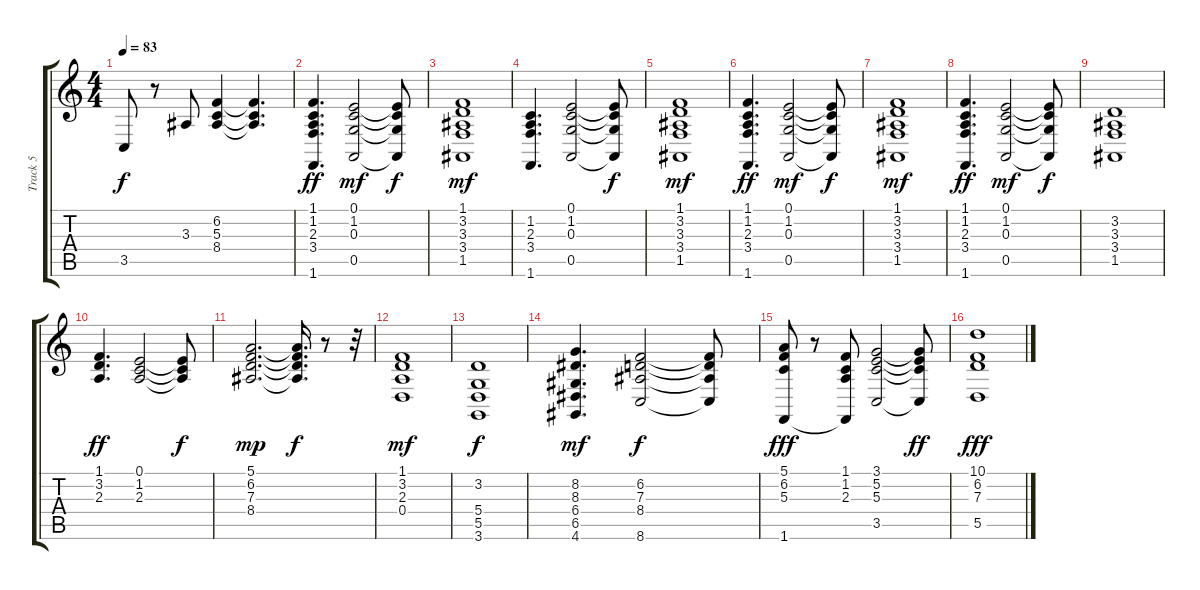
\track ("Track 5" "Track 5") {instrument pad2warm}
\staff {score tabs}
\tuning (E4 B3 G3 D3 A2 E2) {hide}
\ts (4 4)
\tempo 83
\clef g2
\ks c
3.5.8{dy f} r.8 3.3.8 (6.2 5.3 8.4).4 (6.2{t} 5.3{t} 8.4{t}).4{d} |
(1.1 1.2 2.3 3.4 1.6).4{d dy ff} (0.1 1.2 0.3 0.5).2{dy mf} (0.1{t} 1.2{t} 0.3{t} 0.5{t}).8{dy f} |
(1.1 3.2 3.3 3.4 1.5).1{dy mf} |
(1.2 2.3 3.4 1.6).4{d} (0.1 1.2 0.3 0.5).2 (0.1{t} 1.2{t} 0.3{t} 0.5{t}).8{dy f} |
(1.1 3.2 3.3 3.4 1.5).1{dy mf} |
(1.1 1.2 2.3 3.4 1.6).4{d dy ff} (0.1 1.2 0.3 0.5).2{dy mf} (0.1{t} 1.2{t} 0.3{t} 0.5{t}).8{dy f} |
(1.1 3.2 3.3 3.4 1.5).1{dy mf} |
(1.1 1.2 2.3 3.4 1.6).4{d dy ff} (0.1 1.2 0.3 0.5).2{dy mf} (0.1{t} 1.2{t} 0.3{t} 0.5{t}).8{dy f} |
(3.2 3.3 3.4 1.5).1 |
(1.1 3.2 2.3).4{d dy ff} (0.1 1.2 2.3).2 (0.1{t} 1.2{t} 2.3{t}).8{dy f} |
(5.1 6.2 7.3 8.4).2{d dy mp} (5.1{t} 6.2{t} 7.3{t} 8.4{t}).16{d dy f} r.8 r.32 |
(1.1 3.2 2.3 0.4).1{dy mf} |
(3.2 5.4 5.5 3.6).1{dy f} |
(8.2 8.3 6.4 6.5 4.6).4{d dy mf} (6.2 7.3 8.4 8.6).2{dy f} (6.2{t} 7.3{t} 8.4{t} 8.6{t}).8 |
(5.1 6.2 5.3 1.6).8{dy fff balance 3 instrument fx1rain} r.8 (1.1 1.2 2.3 1.6{t}).8 (3.1 5.2 5.3 3.5).2 (3.1{t} 5.2{t} 5.3{t} 3.5{t}).8{dy ff} |
(10.1 6.2 7.3 5.5).1{dy fff}
